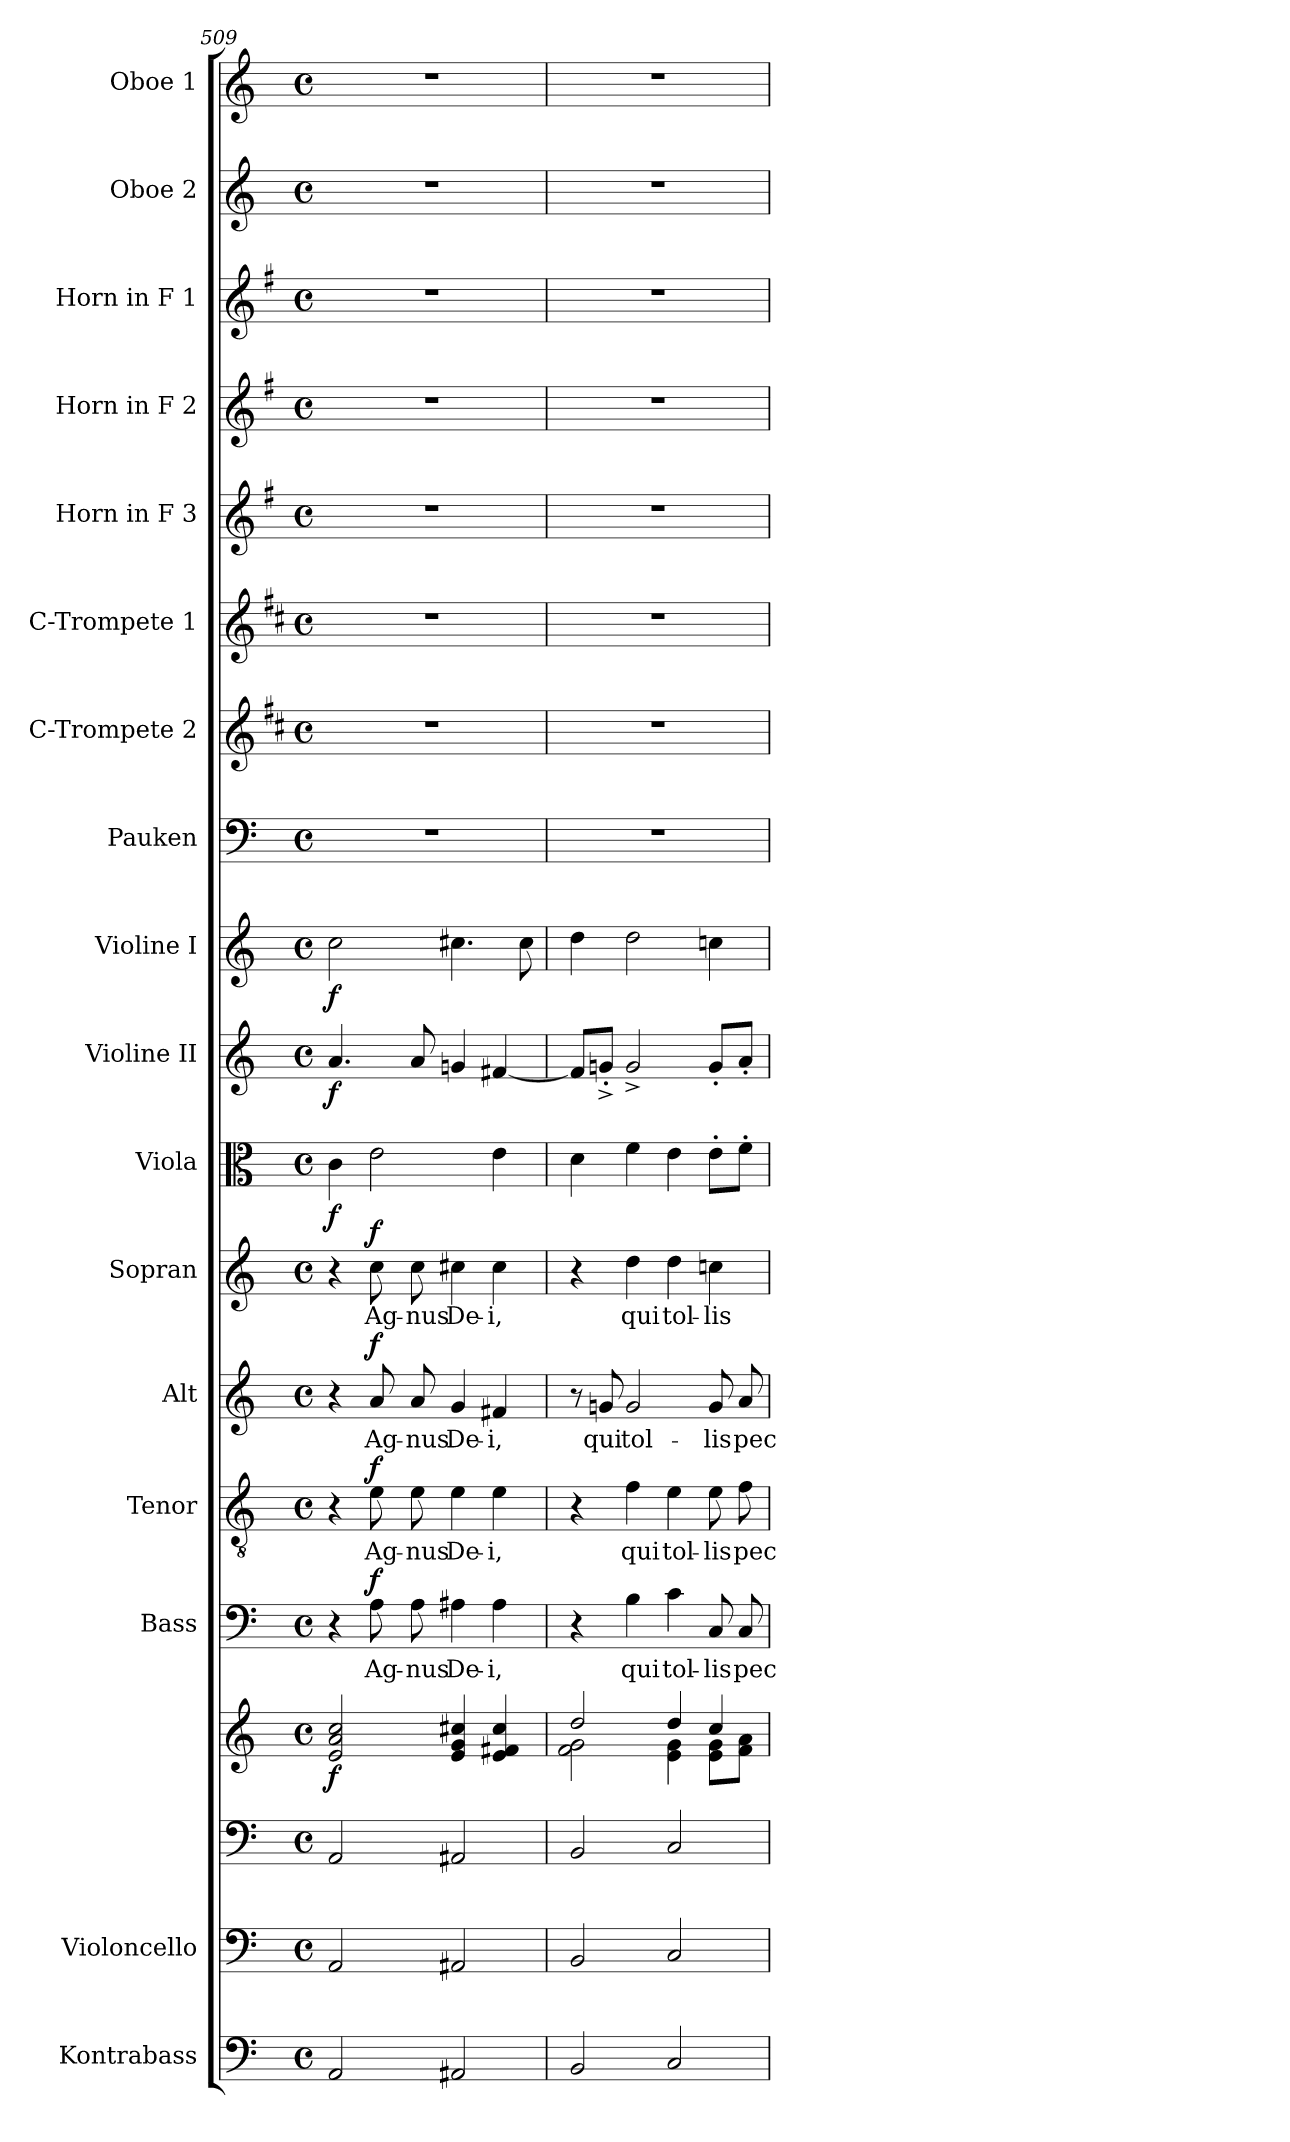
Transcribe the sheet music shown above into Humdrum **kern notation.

**kern	**kern	**kern	**kern	**dynam	**kern	**text	**dynam	**kern	**text	**dynam	**kern	**text	**dynam	**kern	**text	**dynam	**kern	**dynam	**kern	**dynam	**kern	**dynam	**kern	**kern	**kern	**kern	**kern	**kern	**kern	**kern
*part18	*part17	*part16	*part16	*part16	*part15	*part15	*part15	*part14	*part14	*part14	*part13	*part13	*part13	*part12	*part12	*part12	*part11	*part11	*part10	*part10	*part9	*part9	*part8	*part7	*part6	*part5	*part4	*part3	*part2	*part1
*staff19	*staff18	*staff17	*staff16	*staff16/17	*staff15	*staff15	*staff15	*staff14	*staff14	*staff14	*staff13	*staff13	*staff13	*staff12	*staff12	*staff12	*staff11	*staff11	*staff10	*staff10	*staff9	*staff9	*staff8	*staff7	*staff6	*staff5	*staff4	*staff3	*staff2	*staff1
*I"Kontrabass	*I"Violoncello	*	*	*	*I"Bass	*	*	*I"Tenor	*	*	*I"Alt	*	*	*I"Sopran	*	*	*I"Viola	*	*I"Violine II	*	*I"Violine I	*	*I"Pauken	*I"C-Trompete 2	*I"C-Trompete 1	*I"Horn in F 3	*I"Horn in F 2	*I"Horn in F 1	*I"Oboe 2	*I"Oboe 1
*I'Kb.	*I'Vc.	*	*	*	*I'B.	*	*	*I'T.	*	*	*I'A.	*	*	*I'S.	*	*	*I'Vla.	*	*I'Vl. II	*	*I'Vl. I	*	*I'Pk.	*I'C Trp. 2	*I'C Trp. 1	*	*	*	*I'Ob. 2	*I'Ob. 1
*clefF4	*clefF4	*clefF4	*clefG2	*	*clefF4	*	*	*clefGv2	*	*	*clefG2	*	*	*clefG2	*	*	*clefC3	*	*clefG2	*	*clefG2	*	*clefF4	*clefG2	*clefG2	*clefG2	*clefG2	*clefG2	*clefG2	*clefG2
*ITrd7c12	*	*	*	*	*	*	*	*	*	*	*	*	*	*	*	*	*	*	*	*	*	*	*	*ITrd1c2	*ITrd1c2	*ITrd4c7	*ITrd4c7	*ITrd4c7	*	*
*k[]	*k[]	*k[]	*k[]	*	*k[]	*	*	*k[]	*	*	*k[]	*	*	*k[]	*	*	*k[]	*	*k[]	*	*k[]	*	*k[]	*k[]	*k[]	*k[]	*k[]	*k[]	*k[]	*k[]
*C:	*C:	*C:	*C:	*	*C:	*	*	*C:	*	*	*C:	*	*	*C:	*	*	*C:	*	*C:	*	*C:	*	*C:	*C:	*C:	*C:	*C:	*C:	*C:	*C:
*M4/4	*M4/4	*M4/4	*M4/4	*	*M4/4	*	*	*M4/4	*	*	*M4/4	*	*	*M4/4	*	*	*M4/4	*	*M4/4	*	*M4/4	*	*M4/4	*M4/4	*M4/4	*M4/4	*M4/4	*M4/4	*M4/4	*M4/4
*met(c)	*met(c)	*met(c)	*met(c)	*	*met(c)	*	*	*met(c)	*	*	*met(c)	*	*	*met(c)	*	*	*met(c)	*	*met(c)	*	*met(c)	*	*met(c)	*met(c)	*met(c)	*met(c)	*met(c)	*met(c)	*met(c)	*met(c)
=509	=509	=509	=509	=509	=509	=509	=509	=509	=509	=509	=509	=509	=509	=509	=509	=509	=509	=509	=509	=509	=509	=509	=509	=509	=509	=509	=509	=509	=509	=509
!	!	!	!	!LO:DY:b	!	!	!	!	!	!	!	!	!	!	!	!	!	!LO:DY:b	!	!LO:DY:b	!	!LO:DY:b	!	!	!	!	!	!	!	!
2AAA/	2AA/	2AA/	2e/ 2a/ 2cc/	f	4r	.	.	4r	.	.	4r	.	.	4r	.	.	4c\	f	4.a/	f	2cc\	f	1r	1r	1r	1r	1r	1r	1r	1r
!	!	!	!	!	!	!LO:LY:b	!LO:DY:a	!	!LO:LY:b	!LO:DY:a	!	!LO:LY:b	!LO:DY:a	!	!LO:LY:b	!LO:DY:a	!	!	!	!	!	!	!	!	!	!	!	!	!	!
.	.	.	.	.	8A\	Ag-	f	8e\	Ag-	f	8a/	Ag-	f	8cc\	Ag-	f	2e\	.	.	.	.	.	.	.	.	.	.	.	.	.
!	!	!	!	!	!	!LO:LY:b	!	!	!LO:LY:b	!	!	!LO:LY:b	!	!	!LO:LY:b	!	!	!	!	!	!	!	!	!	!	!	!	!	!	!
.	.	.	.	.	8A\	-nus	.	8e\	-nus	.	8a/	-nus	.	8cc\	-nus	.	.	.	8a/	.	.	.	.	.	.	.	.	.	.	.
!	!	!	!	!	!	!LO:LY:b	!	!	!LO:LY:b	!	!	!LO:LY:b	!	!	!LO:LY:b	!	!	!	!	!	!	!	!	!	!	!	!	!	!	!
2AAA#X/	2AA#X/	2AA#X/	4e/ 4g/ 4cc#X/	.	4A#X\	De-	.	4e\	De-	.	4g/	De-	.	4cc#X\	De-	.	.	.	4gn/	.	4.cc#X\	.	.	.	.	.	.	.	.	.
!	!	!	!	!	!	!LO:LY:b	!	!	!LO:LY:b	!	!	!LO:LY:b	!	!	!LO:LY:b	!	!	!	!	!	!	!	!	!	!	!	!	!	!	!
.	.	.	4e/ 4f#X/ 4cc#/	.	4A#\	-i,	.	4e\	-i,	.	4f#X/	-i,	.	4cc#\	-i,	.	4e\	.	[4f#X/	.	.	.	.	.	.	.	.	.	.	.
.	.	.	.	.	.	.	.	.	.	.	.	.	.	.	.	.	.	.	.	.	8cc#\	.	.	.	.	.	.	.	.	.
!!LO:PB:g=z
=510	=510	=510	=510	=510	=510	=510	=510	=510	=510	=510	=510	=510	=510	=510	=510	=510	=510	=510	=510	=510	=510	=510	=510	=510	=510	=510	=510	=510	=510	=510
*	*	*	*^	*	*	*	*	*	*	*	*	*	*	*	*	*	*	*	*	*	*	*	*	*	*	*	*	*	*	*
2BBB/	2BB/	2BB/	2dd/	2f\ 2g\	.	4r	.	.	4r	.	.	8r	.	.	4r	.	.	4d\	.	8f#/L]	.	4dd\	.	1r	1r	1r	1r	1r	1r	1r	1r
!	!	!	!	!	!	!	!	!	!	!	!	!	!LO:LY:b	!	!	!	!	!	!	!	!	!	!	!	!	!	!	!	!	!	!
.	.	.	.	.	.	.	.	.	.	.	.	8gn/	qui	.	.	.	.	.	.	8gn'<^</J	.	.	.	.	.	.	.	.	.	.	.
!	!	!	!	!	!	!	!LO:LY:b	!	!	!LO:LY:b	!	!	!LO:LY:b	!	!	!LO:LY:b	!	!	!	!	!	!	!	!	!	!	!	!	!	!	!
.	.	.	.	.	.	4B\	qui	.	4f\	qui	.	2g/	tol-	.	4dd\	qui	.	4f\	.	2g^</	.	2dd\	.	.	.	.	.	.	.	.	.
!	!	!	!	!	!	!	!LO:LY:b	!	!	!LO:LY:b	!	!	!	!	!	!LO:LY:b	!	!	!	!	!	!	!	!	!	!	!	!	!	!	!
2CC/	2C/	2C/	4dd/	4e\ 4g\	.	4c\	tol-	.	4e\	tol-	.	.	.	.	4dd\	tol-	.	4e\	.	.	.	.	.	.	.	.	.	.	.	.	.
!	!	!	!	!	!	!	!LO:LY:b	!	!	!LO:LY:b	!	!	!LO:LY:b	!	!	!LO:LY:b	!	!	!	!	!	!	!	!	!	!	!	!	!	!	!
.	.	.	4cc/	8e\ 8g\L	.	8C/	-lis	.	8e\	-lis	.	8g/	-lis	.	4ccn\	-lis	.	8e'>\L	.	8g'</L	.	4ccn\	.	.	.	.	.	.	.	.	.
!	!	!	!	!	!	!	!LO:LY:b	!	!	!LO:LY:b	!	!	!LO:LY:b	!	!	!	!	!	!	!	!	!	!	!	!	!	!	!	!	!	!
.	.	.	.	8f\ 8a\J	.	8C/	pec-	.	8f\	pec-	.	8a/	pec-	.	.	.	.	8f'>\J	.	8a'</J	.	.	.	.	.	.	.	.	.	.	.
*	*	*	*v	*v	*	*	*	*	*	*	*	*	*	*	*	*	*	*	*	*	*	*	*	*	*	*	*	*	*	*	*
=	=	=	=	=	=	=	=	=	=	=	=	=	=	=	=	=	=	=	=	=	=	=	=	=	=	=	=	=	=	=
*-	*-	*-	*-	*-	*-	*-	*-	*-	*-	*-	*-	*-	*-	*-	*-	*-	*-	*-	*-	*-	*-	*-	*-	*-	*-	*-	*-	*-	*-	*-
